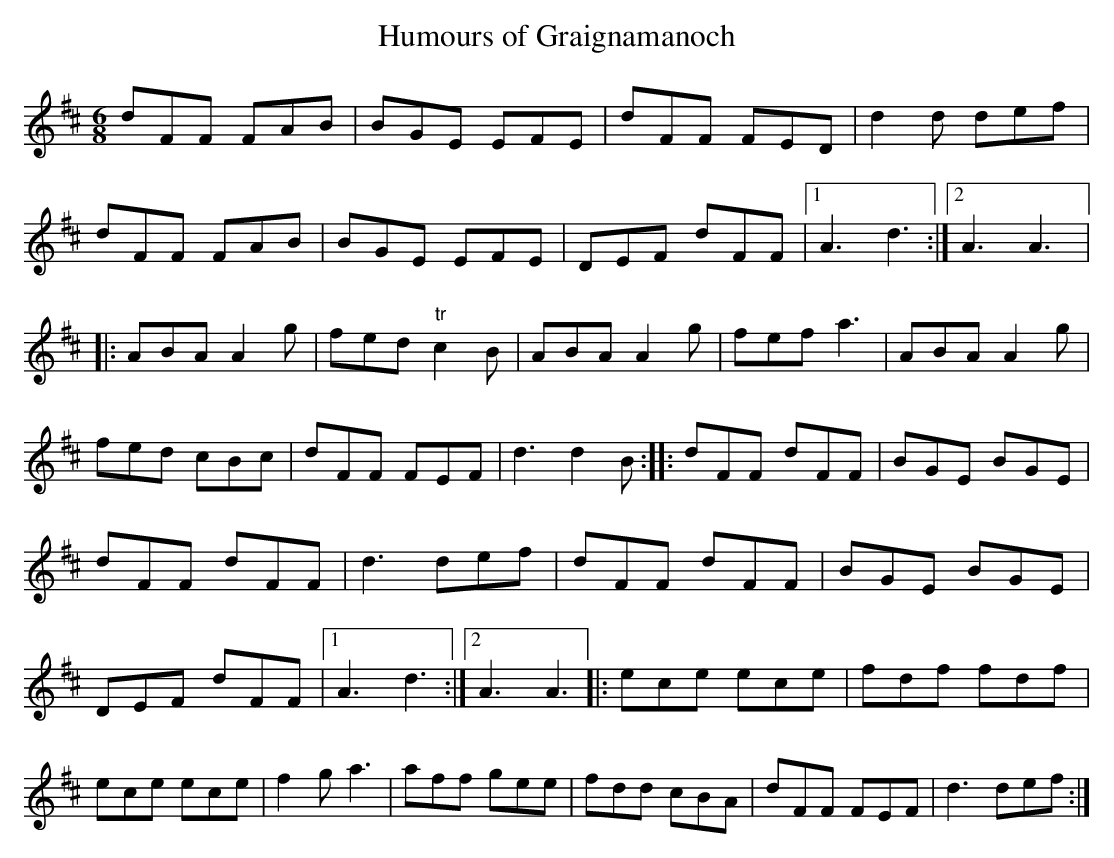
X:1
T:Humours of Graignamanoch
M:6/8
K:D major
dFF FAB| BGE EFE| dFF FED| d2d def|\
dFF FAB| BGE EFE| DEF dFF|1 A3 d3:|2 A3 A3|:\
ABA A2g| fed "tr"c2B| ABA A2g| fef a3|\
ABA A2g| fed cBc| dFF FEF| d3 d2B ::\
dFF dFF| BGE BGE| dFF dFF| d3 def| \
dFF dFF| BGE BGE| DEF dFF|1 A3 d3 :|2 A3 A3|: \
ece ece| fdf fdf| ece ece| f2g a3|\
aff gee| fdd cBA| dFF FEF| d3 def:|
